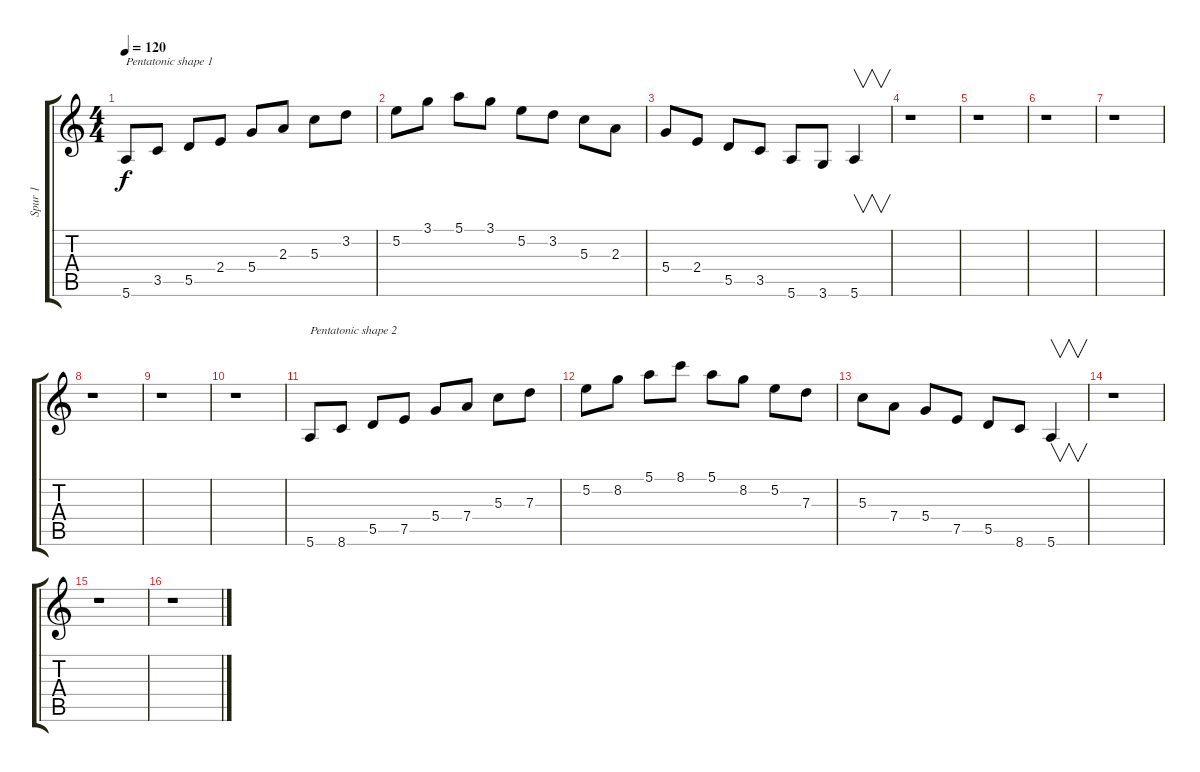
\track ("Spur 1" "Spur 1") {instrument acousticguitarnylon}
\staff {score tabs}
\tuning (E4 B3 G3 D3 A2 E2) {hide}
\ts (4 4)
\tempo 120
\clef g2
\ks c
5.6.8{txt "Pentatonic shape 1" dy f instrument acousticguitarnylon} 3.5.8 5.5.8 2.4.8 5.4.8 2.3.8 5.3.8 3.2.8 |
5.2.8 3.1.8 5.1.8 3.1.8 5.2.8 3.2.8 5.3.8 2.3.8 |
5.4.8 2.4.8 5.5.8 3.5.8 5.6.8 3.6.8 5.6.4{v} |
r.1 |
r.1 |
r.1 |
r.1 |
r.1 |
r.1 |
r.1 |
5.6.8{txt "Pentatonic shape 2"} 8.6.8 5.5.8 7.5.8 5.4.8 7.4.8 5.3.8 7.3.8 |
5.2.8 8.2.8 5.1.8 8.1.8 5.1.8 8.2.8 5.2.8 7.3.8 |
5.3.8 7.4.8 5.4.8 7.5.8 5.5.8 8.6.8 5.6.4{v} |
r.1 |
r.1 |
r.1
